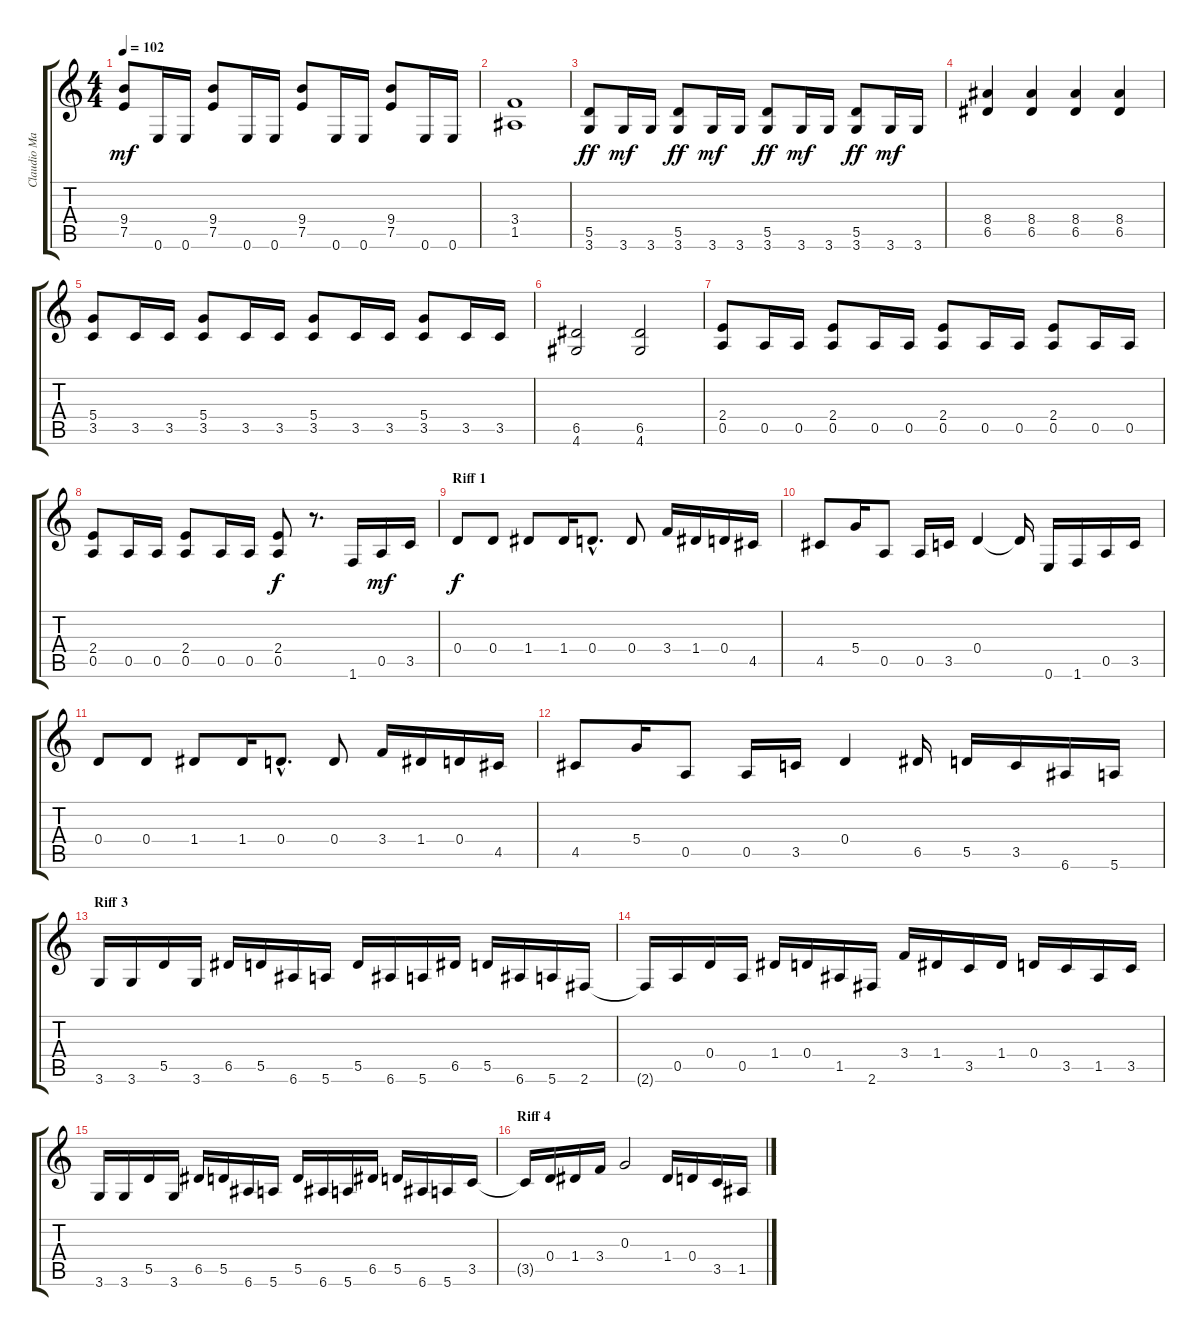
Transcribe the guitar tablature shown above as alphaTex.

\track ("Claudio Marciello (Gtr 1)" "Claudio Ma") {instrument acousticguitarnylon}
\staff {score tabs}
\tuning (E4 B3 G3 D3 A2 E2) {hide}
\ts (4 4)
\tempo 102
\clef g2
\ks c
(9.4 7.5).8{dy mf} 0.6.16 0.6.16 (9.4 7.5).8 0.6.16 0.6.16 (9.4 7.5).8 0.6.16 0.6.16 (9.4 7.5).8 0.6.16 0.6.16 |
(3.4 1.5).1 |
(5.5 3.6).8{dy ff} 3.6.16{dy mf} 3.6.16 (5.5 3.6).8{dy ff} 3.6.16{dy mf} 3.6.16 (5.5 3.6).8{dy ff} 3.6.16{dy mf} 3.6.16 (5.5 3.6).8{dy ff} 3.6.16{dy mf} 3.6.16 |
(8.4 6.5).4 (8.4 6.5).4 (8.4 6.5).4 (8.4 6.5).4 |
(5.4 3.5).8 3.5.16 3.5.16 (5.4 3.5).8 3.5.16 3.5.16 (5.4 3.5).8 3.5.16 3.5.16 (5.4 3.5).8 3.5.16 3.5.16 |
(6.5 4.6).2 (6.5 4.6).2 |
(2.4 0.5).8 0.5.16 0.5.16 (2.4 0.5).8 0.5.16 0.5.16 (2.4 0.5).8 0.5.16 0.5.16 (2.4 0.5).8 0.5.16 0.5.16 |
(2.4 0.5).8 0.5.16 0.5.16 (2.4 0.5).8 0.5.16 0.5.16 (2.4 0.5).8{dy f} r.8{d} 1.6.16 0.5.16{dy mf} 3.5.16 |
\section ("" "Riff 1")
0.4.8{dy f} 0.4.8 1.4.8 1.4.16 0.4{hac}.8{d} 0.4.8 3.4.16 1.4.16 0.4.16 4.5.16 |
4.5.8 5.4.16 0.5.8 0.5.16 3.5.16 0.4.4 0.4{t}.16 0.6.16 1.6.16 0.5.16 3.5.16 |
0.4.8 0.4.8 1.4.8 1.4.16 0.4{hac}.8{d} 0.4.8 3.4.16 1.4.16 0.4.16 4.5.16 |
4.5.8 5.4.16 0.5.8 0.5.16 3.5.16 0.4.4 6.5.16 5.5.16 3.5.16 6.6.16 5.6.16 |
\section ("" "Riff 3")
3.6.16 3.6.16 5.5.16 3.6.16 6.5.16 5.5.16 6.6.16 5.6.16 5.5.16 6.6.16 5.6.16 6.5.16 5.5.16 6.6.16 5.6.16 2.6.16 |
2.6{t}.16 0.5.16 0.4.16 0.5.16 1.4.16 0.4.16 1.5.16 2.6.16 3.4.16 1.4.16 3.5.16 1.4.16 0.4.16 3.5.16 1.5.16 3.5.16 |
3.6.16 3.6.16 5.5.16 3.6.16 6.5.16 5.5.16 6.6.16 5.6.16 5.5.16 6.6.16 5.6.16 6.5.16 5.5.16 6.6.16 5.6.16 3.5.16 |
\section ("" "Riff 4")
3.5{t}.16 0.4.16 1.4.16 3.4.16 0.3.2 1.4.16 0.4.16 3.5.16 1.5.16
